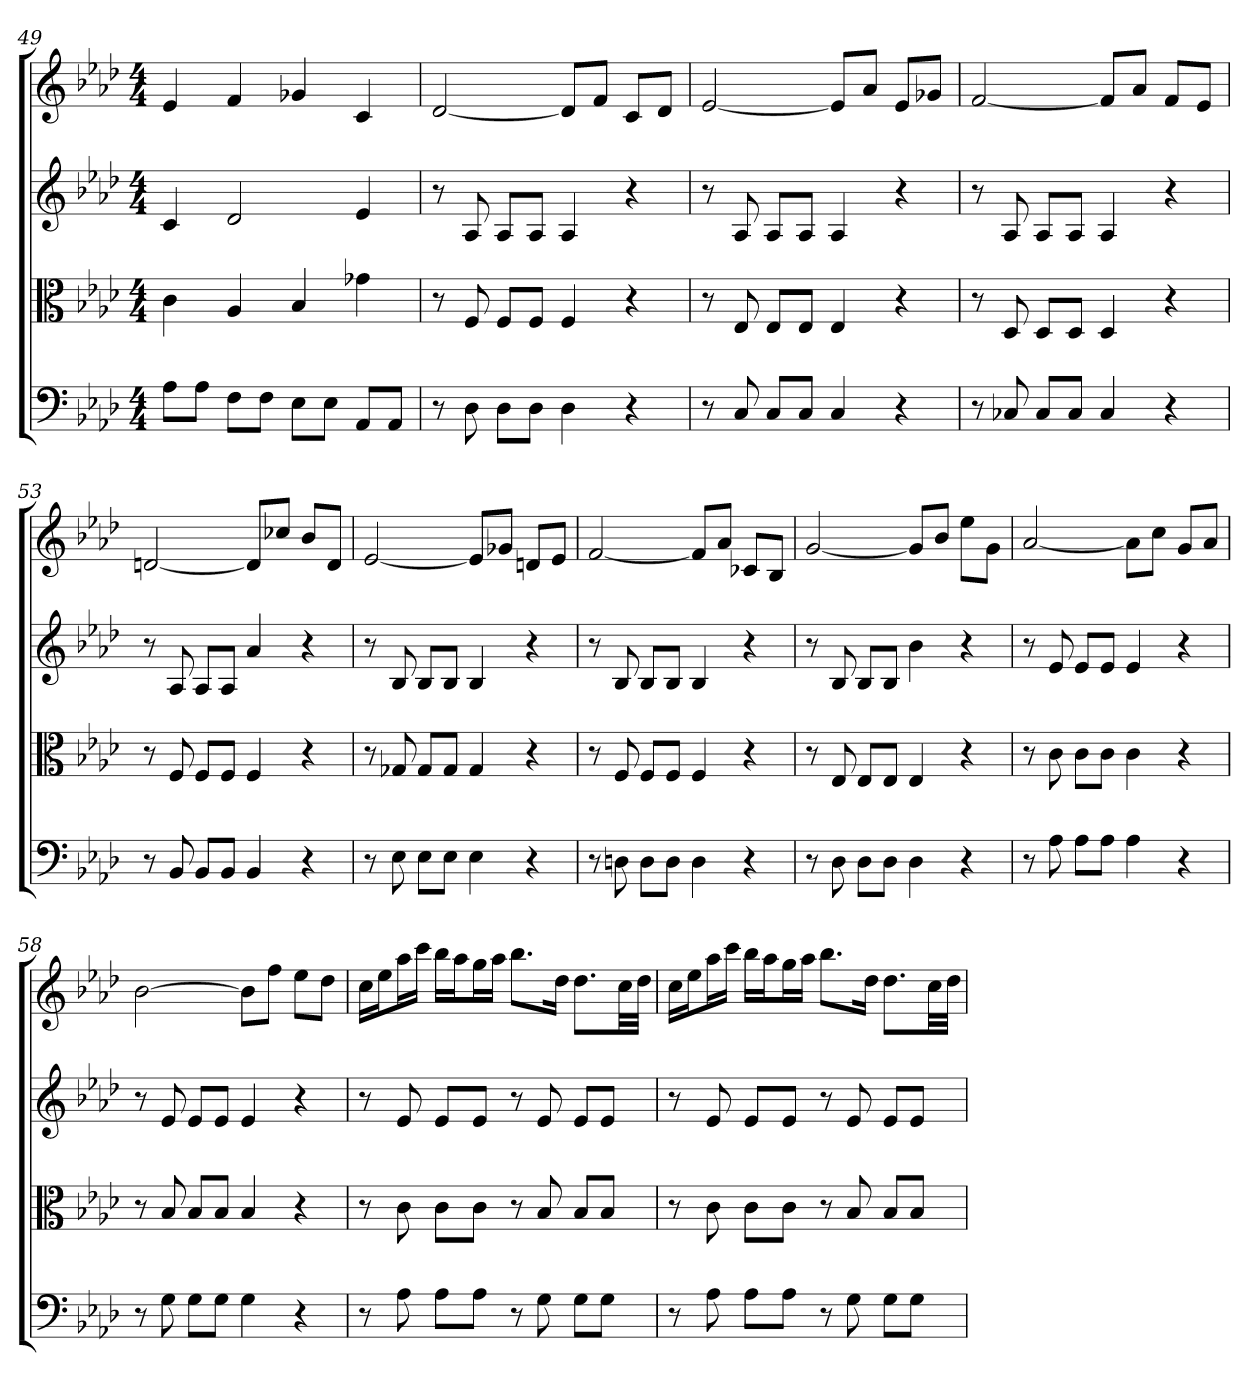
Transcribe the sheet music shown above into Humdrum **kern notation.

**kern	**kern	**kern	**kern
*part4	*part3	*part2	*part1
*staff4	*staff3	*staff2	*staff1
*clefF4	*clefC3	*	*
*k[b-e-a-d-]	*k[b-e-a-d-]	*k[b-e-a-d-]	*k[b-e-a-d-]
*f:	*f:	*f:	*f:
*M4/4	*M4/4	*M4/4	*M4/4
=49	=49	=49	=49
8A-\L	4c	4c	4e-
8A-\J	.	.	.
8F\L	4A-	2d-	4f
8F\J	.	.	.
8E-\L	4B-	.	4g-X
8E-\J	.	.	.
8AA-/L	4g-X	4e-	4c
8AA-/J	.	.	.
=50	=50	=50	=50
8r	8r	8r	[2d-
8D-	8F	8A-	.
8D-\L	8F/L	8A-L	.
8D-\J	8F/J	8A-J	.
4D-	4F	4A-	8d-L]
.	.	.	8fJ
4r	4r	4r	8cL
.	.	.	8d-J
=51	=51	=51	=51
8r	8r	8r	[2e-
8C	8E-	8A-	.
8C/L	8E-/L	8A-L	.
8C/J	8E-/J	8A-J	.
4C	4E-	4A-	8e-L]
.	.	.	8a-J
4r	4r	4r	8e-L
.	.	.	8g-XJ
=52	=52	=52	=52
8r	8r	8r	[2f
8C-X	8D-	8A-	.
8C-/L	8D-/L	8A-L	.
8C-/J	8D-/J	8A-J	.
4C-	4D-	4A-	8fL]
.	.	.	8a-J
4r	4r	4r	8fL
.	.	.	8e-J
=53	=53	=53	=53
8r	8r	8r	[2dn
8BB-	8F	8A-	.
8BB-/L	8F/L	8A-L	.
8BB-/J	8F/J	8A-J	.
4BB-	4F	4a-	8dL]
.	.	.	8cc-XJ
4r	4r	4r	8b-L
.	.	.	8dJ
=54	=54	=54	=54
8r	8r	8r	[2e-
8E-	8G-X	8B-	.
8E-\L	8G-/L	8B-L	.
8E-\J	8G-/J	8B-J	.
4E-	4G-	4B-	8e-L]
.	.	.	8g-XJ
4r	4r	4r	8dnL
.	.	.	8e-J
=55	=55	=55	=55
8r	8r	8r	[2f
8Dn	8F	8B-	.
8D\L	8F/L	8B-L	.
8D\J	8F/J	8B-J	.
4D	4F	4B-	8fL]
.	.	.	8a-J
4r	4r	4r	8c-XL
.	.	.	8B-J
=56	=56	=56	=56
8r	8r	8r	[2g
8D-	8E-	8B-	.
8D-\L	8E-/L	8B-L	.
8D-\J	8E-/J	8B-J	.
4D-	4E-	4b-	8gL]
.	.	.	8b-J
4r	4r	4r	8ee-L
.	.	.	8gJ
=57	=57	=57	=57
8r	8r	8r	[2a-
8A-	8c	8e-	.
8A-\L	8c\L	8e-L	.
8A-\J	8c\J	8e-J	.
4A-	4c	4e-	8a-L]
.	.	.	8ccJ
4r	4r	4r	8gL
.	.	.	8a-J
=58	=58	=58	=58
8r	8r	8r	[2b-
8G	8B-	8e-	.
8G\L	8B-/L	8e-L	.
8G\J	8B-/J	8e-J	.
4G	4B-	4e-	8b-L]
.	.	.	8ffJ
4r	4r	4r	8ee-L
.	.	.	8dd-J
=59	=59	=59	=59
8r	8r	8r	16ccLL
.	.	.	16ee-J
8A-	8c	8e-	16aa-L
.	.	.	16cccJJ
8A-\L	8c\L	8e-L	16bb-LL
.	.	.	16aa-J
8A-\J	8c\J	8e-J	16ggL
.	.	.	16aa-JJ
8r	8r	8r	8.bb-L
8G	8B-	8e-	.
.	.	.	16dd-Jk
8G\L	8B-/L	8e-L	8.dd-L
8G\J	8B-/J	8e-J	.
.	.	.	32ccLL
.	.	.	32dd-JJJ
=60	=60	=60	=60
8r	8r	8r	16ccLL
.	.	.	16ee-J
8A-	8c	8e-	16aa-L
.	.	.	16cccJJ
8A-\L	8c\L	8e-L	16bb-LL
.	.	.	16aa-J
8A-\J	8c\J	8e-J	16ggL
.	.	.	16aa-JJ
8r	8r	8r	8.bb-L
8G	8B-	8e-	.
.	.	.	16dd-Jk
8G\L	8B-/L	8e-L	8.dd-L
8G\J	8B-/J	8e-J	.
.	.	.	32ccLL
.	.	.	32dd-JJJ
=	=	=	=
*-	*-	*-	*-
